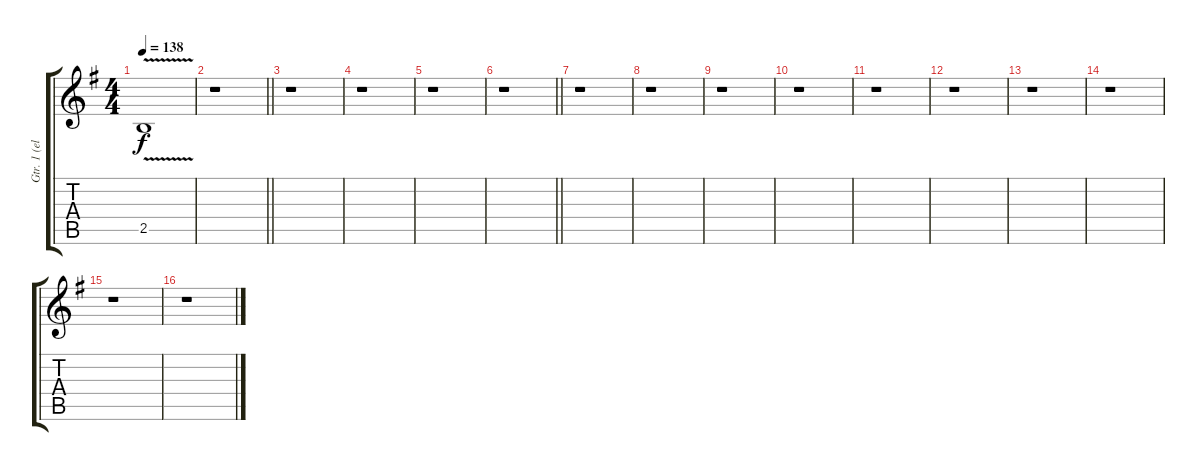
\track ("Gtr. 1 (elec.)" "Gtr. 1 (el") {instrument overdrivenguitar}
\staff {score tabs}
\tuning (E4 B3 G3 D3 A2 E2) {hide}
\ts (4 4)
\tempo 138
\clef g2
\ks eminor
2.5{v}.1{dy f} |
\barLineRight lightlight
\ks g
r.1 |
\section ("" "")
r.1 |
r.1 |
r.1 |
\barLineRight lightlight
r.1 |
\section ("" "")
r.1 |
r.1 |
r.1 |
r.1 |
r.1 |
r.1 |
r.1 |
r.1 |
r.1 |
r.1
